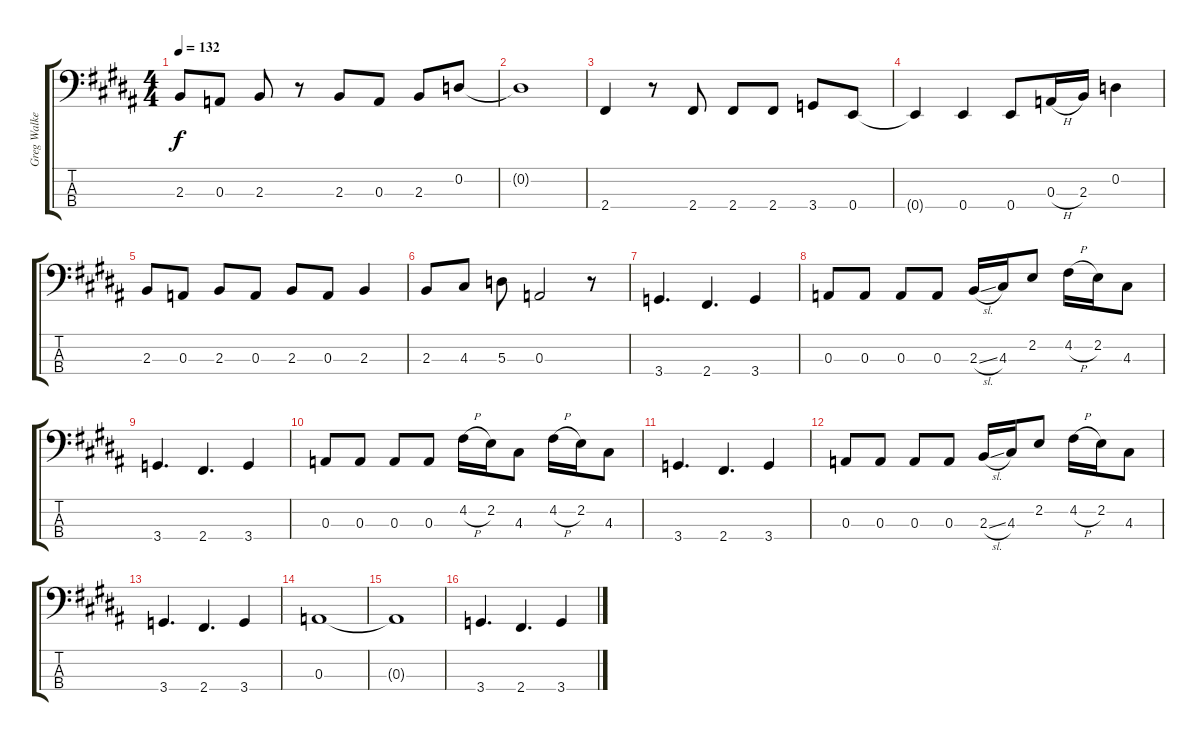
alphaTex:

\track ("Greg Walker Bass" "Greg Walke") {instrument electricbassfinger}
\staff {score tabs}
\tuning (G2 D2 A1 E1) {hide}
\ts (4 4)
\tempo 132
\clef f4
\ks b
2.3.8{dy f} 0.3.8 2.3.8 r.8 2.3.8 0.3.8 2.3.8 0.2.8 |
0.2{t}.1 |
2.4.4 r.8 2.4.8 2.4.8 2.4.8 3.4.8 0.4.8 |
0.4{t}.4 0.4.4 0.4.8 0.3{h}.16 2.3.16 0.2.4 |
2.3.8 0.3.8 2.3.8 0.3.8 2.3.8 0.3.8 2.3.4 |
2.3.8 4.3.8 5.3.8 0.3.2 r.8 |
3.4.4{d} 2.4.4{d} 3.4.4 |
0.3.8 0.3.8 0.3.8 0.3.8 2.3{sl}.16 4.3.16 2.2.8 4.2{h}.16 2.2.16 4.3.8 |
3.4.4{d} 2.4.4{d} 3.4.4 |
0.3.8 0.3.8 0.3.8 0.3.8 4.2{h}.16 2.2.16 4.3.8 4.2{h}.16 2.2.16 4.3.8 |
3.4.4{d} 2.4.4{d} 3.4.4 |
0.3.8 0.3.8 0.3.8 0.3.8 2.3{sl}.16 4.3.16 2.2.8 4.2{h}.16 2.2.16 4.3.8 |
3.4.4{d} 2.4.4{d} 3.4.4 |
0.3.1 |
0.3{t}.1 |
3.4.4{d} 2.4.4{d} 3.4.4
